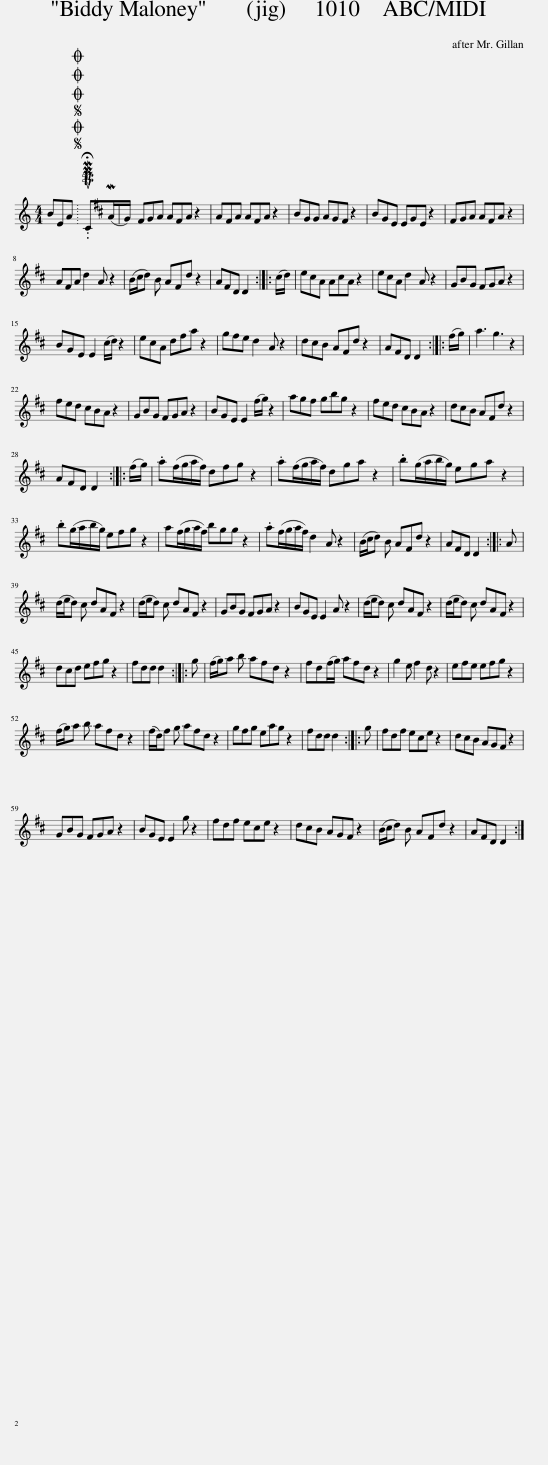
X:1
L:1/8
M:4/4
I:linebreak $
K:C
V:1 treble
V:1
 BEA |SOSOOO .!fermata!PMTuC(MA/G/) | ^FGA AFA z2 | A^FA AFA z2 | BGG AG^F z2 | %5
 BGE EGE z2 | ^FGA AFA z2 |$ A^FA d2 A z2 | (B/^c/d) B A^Fd z2 | A^FD D2 :: %10
 (^c/d/) | e^cA AcA z2 | e^cA d2 A z2 | GBG ^FGA z2 |$ BGE E2 (^c/d/) z2 | %15
 e^cA d^fa z2 | g^fe d2 A z2 | d^cB A^Fd z2 | A^FD D2 :: (^f/g/) | %20
 a3 g3 z2 |$ ^fed ^cBA z2 | GBG ^FGA z2 | BGE E2 (^f/g/) z2 | ag^f gbg z2 | %25
 ^fed ^cBA z2 | d^cB A^Fd z2 |$ A^FD D2 :: (^f/g/) | .a(^f/g/a/f/) dfg z2 | %30
 .a(^f/g/a/f/) dga z2 | .b(g/a/b/g/) ega z2 |$ .b(g/a/b/g/) e^fg z2 | a(^f/g/a/f/) bgg z2 | .a(^f/g/a/f/) d2 A z2 | %35
 (B/^c/d) B A^Fd z2 | A^FD D2 :: A |$ (d/e/d) ^c dA^F z2 | (d/e/d) ^c dA^F z2 | %40
 GBG ^FGA z2 | BGE E2 A z2 | (d/e/d) ^c dA^F z2 | (d/e/d) ^c dA^F z2 |$ d^cd e^fg z2 | %45
 ^fdd d2 :: g | (^f/g/)a b afd z2 | ^fd(f/g/) afd z2 | g2 e ^f2 d z2 | %50
 e^fe efg z2 |$ (^f/g/)a b afd z2 | (^f/d/)f g afd z2 | g^fg eag z2 | ^fdd d2 :: %55
 g | ^fdf e^ce z2 | d^cB AG^F z2 |$ GBG ^FGA z2 | BGE E2 g z2 | %60
 ^fdf e^ce z2 | d^cB AG^F z2 | (B/^c/d) B A^Fd z2 | A^FD D2 :| %64
